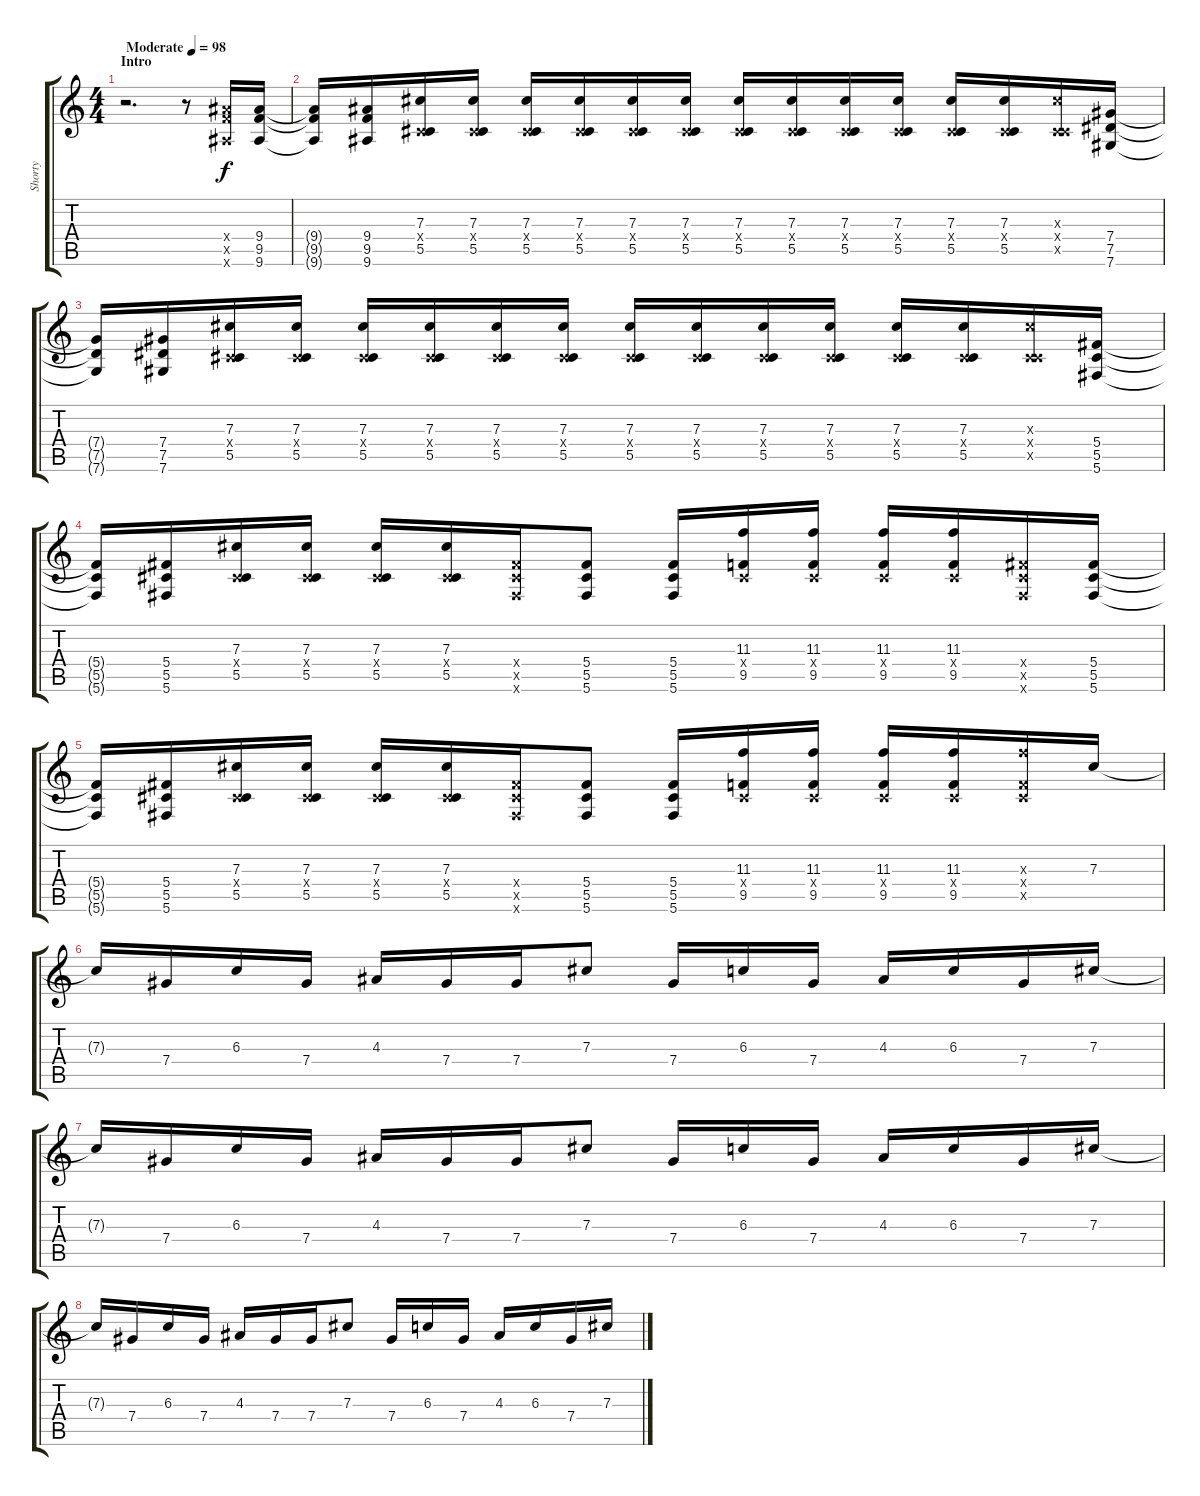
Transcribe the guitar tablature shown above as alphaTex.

\track ("Shorty" "Shorty") {instrument distortionguitar}
\staff {score tabs}
\tuning (Eb4 Bb3 Gb3 Db3 Ab2 Db2) {hide}
\ts (4 4)
\section ("" "Intro")
\tempo (98 "Moderate")
\clef g2
\ks c
r.2{d dy f instrument distortionguitar} r.8 (9.4{x} 9.5{x} 9.6{x}).16 (9.4 9.5 9.6).16 |
(9.4{t} 9.5{t} 9.6{t}).16 (9.4 9.5 9.6).16 (7.3 0.4{x} 5.5).16 (7.3 0.4{x} 5.5).16 (7.3 0.4{x} 5.5).16 (7.3 0.4{x} 5.5).16 (7.3 0.4{x} 5.5).16 (7.3 0.4{x} 5.5).16 (7.3 0.4{x} 5.5).16 (7.3 0.4{x} 5.5).16 (7.3 0.4{x} 5.5).16 (7.3 0.4{x} 5.5).16 (7.3 0.4{x} 5.5).16 (7.3 0.4{x} 5.5).16 (7.3{x} 0.4{x} 5.5{x}).16 (7.4 7.5 7.6).16 |
(7.4{t} 7.5{t} 7.6{t}).16 (7.4 7.5 7.6).16 (7.3 0.4{x} 5.5).16 (7.3 0.4{x} 5.5).16 (7.3 0.4{x} 5.5).16 (7.3 0.4{x} 5.5).16 (7.3 0.4{x} 5.5).16 (7.3 0.4{x} 5.5).16 (7.3 0.4{x} 5.5).16 (7.3 0.4{x} 5.5).16 (7.3 0.4{x} 5.5).16 (7.3 0.4{x} 5.5).16 (7.3 0.4{x} 5.5).16 (7.3 0.4{x} 5.5).16 (7.3{x} 0.4{x} 5.5{x}).16 (5.4 5.5 5.6).16 |
(5.4{t} 5.5{t} 5.6{t}).16 (5.4 5.5 5.6).16 (7.3 0.4{x} 5.5).16 (7.3 0.4{x} 5.5).16 (7.3 0.4{x} 5.5).16 (7.3 0.4{x} 5.5).16 (5.4{x} 5.5{x} 5.6{x}).16 (5.4 5.5 5.6).8 (5.4 5.5 5.6).16 (11.3 0.4{x} 9.5).16 (11.3 0.4{x} 9.5).16 (11.3 0.4{x} 9.5).16 (11.3 0.4{x} 9.5).16 (5.4{x} 5.5{x} 5.6{x}).16 (5.4 5.5 5.6).16 |
(5.4{t} 5.5{t} 5.6{t}).16 (5.4 5.5 5.6).16 (7.3 0.4{x} 5.5).16 (7.3 0.4{x} 5.5).16 (7.3 0.4{x} 5.5).16 (7.3 0.4{x} 5.5).16 (5.4{x} 5.5{x} 5.6{x}).16 (5.4 5.5 5.6).8 (5.4 5.5 5.6).16 (11.3 0.4{x} 9.5).16 (11.3 0.4{x} 9.5).16 (11.3 0.4{x} 9.5).16 (11.3 0.4{x} 9.5).16 (11.3{x} 0.4{x} 9.5{x}).16 7.3.16 |
7.3{t}.16 7.4.16 6.3.16 7.4.16 4.3.16 7.4.16 7.4.16 7.3.8 7.4.16 6.3.16 7.4.16 4.3.16 6.3.16 7.4.16 7.3.16 |
7.3{t}.16 7.4.16 6.3.16 7.4.16 4.3.16 7.4.16 7.4.16 7.3.8 7.4.16 6.3.16 7.4.16 4.3.16 6.3.16 7.4.16 7.3.16 |
7.3{t}.16 7.4.16 6.3.16 7.4.16 4.3.16 7.4.16 7.4.16 7.3.8 7.4.16 6.3.16 7.4.16 4.3.16 6.3.16 7.4.16 7.3.16
